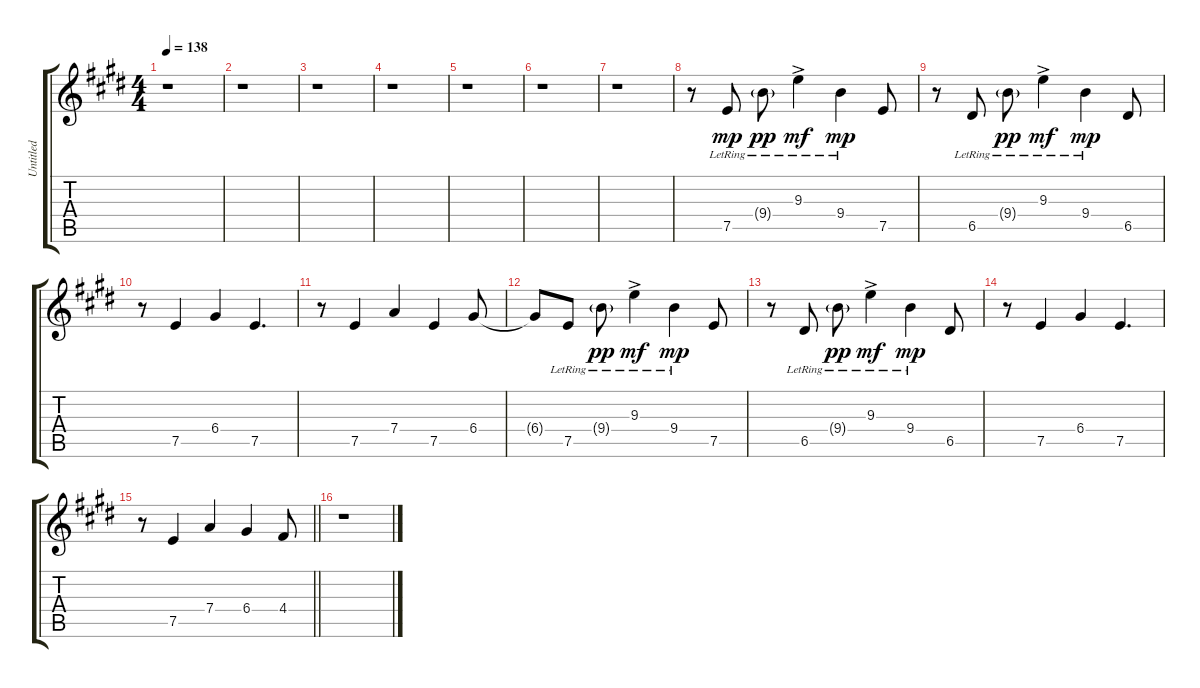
\track ("Untitled" "Untitled") {instrument electricguitarclean}
\staff {score tabs}
\tuning (E4 B3 G3 D3 A2 E2) {hide}
\ts (4 4)
\tempo 138
\clef g2
\ks c#minor
r.1{dy mp} |
r.1 |
r.1 |
\ks e
r.1 |
\ks c#minor
r.1 |
r.1 |
r.1 |
\ks e
r.8 7.5{lr}.8 9.4{g lr}.8{dy pp} 9.3{ac lr}.4{dy mf} 9.4{lr}.4{dy mp} 7.5.8 |
\ks c#minor
r.8 6.5{lr}.8 9.4{g lr}.8{dy pp} 9.3{ac lr}.4{dy mf} 9.4{lr}.4{dy mp} 6.5.8 |
r.8 7.5.4 6.4.4 7.5.4{d} |
r.8 7.5.4 7.4.4 7.5.4 6.4.8 |
\ks e
6.4{t}.8 7.5{lr}.8 9.4{g lr}.8{dy pp} 9.3{ac lr}.4{dy mf} 9.4{lr}.4{dy mp} 7.5.8 |
\ks c#minor
r.8 6.5{lr}.8 9.4{g lr}.8{dy pp} 9.3{ac lr}.4{dy mf} 9.4{lr}.4{dy mp} 6.5.8 |
r.8 7.5.4 6.4.4 7.5.4{d} |
\barLineRight lightlight
r.8 7.5.4 7.4.4 6.4.4 4.4.8 |
\ks e
r.1
